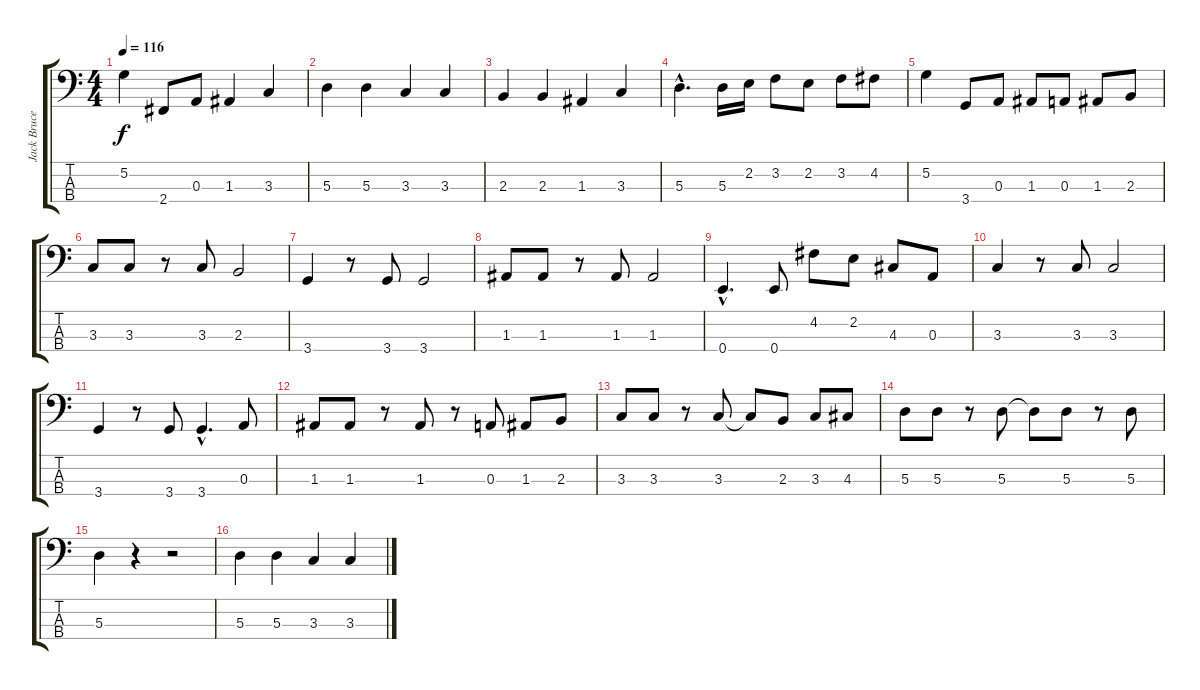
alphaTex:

\track ("Jack Bruce" "Jack Bruce") {instrument electricbassfinger}
\staff {score tabs}
\tuning (G2 D2 A1 E1) {hide}
\ts (4 4)
\tempo 116
\clef f4
\ks c
5.2.4{dy f} 2.4.8 0.3.8 1.3.4 3.3.4 |
5.3.4 5.3.4 3.3.4 3.3.4 |
2.3.4 2.3.4 1.3.4 3.3.4 |
5.3{hac}.4{d} 5.3.16 2.2.16 3.2.8 2.2.8 3.2.8 4.2.8 |
5.2.4 3.4.8 0.3.8 1.3.8 0.3.8 1.3.8 2.3.8 |
3.3.8 3.3.8 r.8 3.3.8 2.3.2 |
3.4.4 r.8 3.4.8 3.4.2 |
1.3.8 1.3.8 r.8 1.3.8 1.3.2 |
0.4{hac}.4{d} 0.4.8 4.2.8 2.2.8 4.3.8 0.3.8 |
3.3.4 r.8 3.3.8 3.3.2 |
3.4.4 r.8 3.4.8 3.4{hac}.4{d} 0.3.8 |
1.3.8 1.3.8 r.8 1.3.8 r.8 0.3.8 1.3.8 2.3.8 |
3.3.8 3.3.8 r.8 3.3.8 3.3{t}.8 2.3.8 3.3.8 4.3.8 |
5.3.8 5.3.8 r.8 5.3.8 5.3{t}.8 5.3.8 r.8 5.3.8 |
5.3.4 r.4 r.2 |
5.3.4 5.3.4 3.3.4 3.3.4
